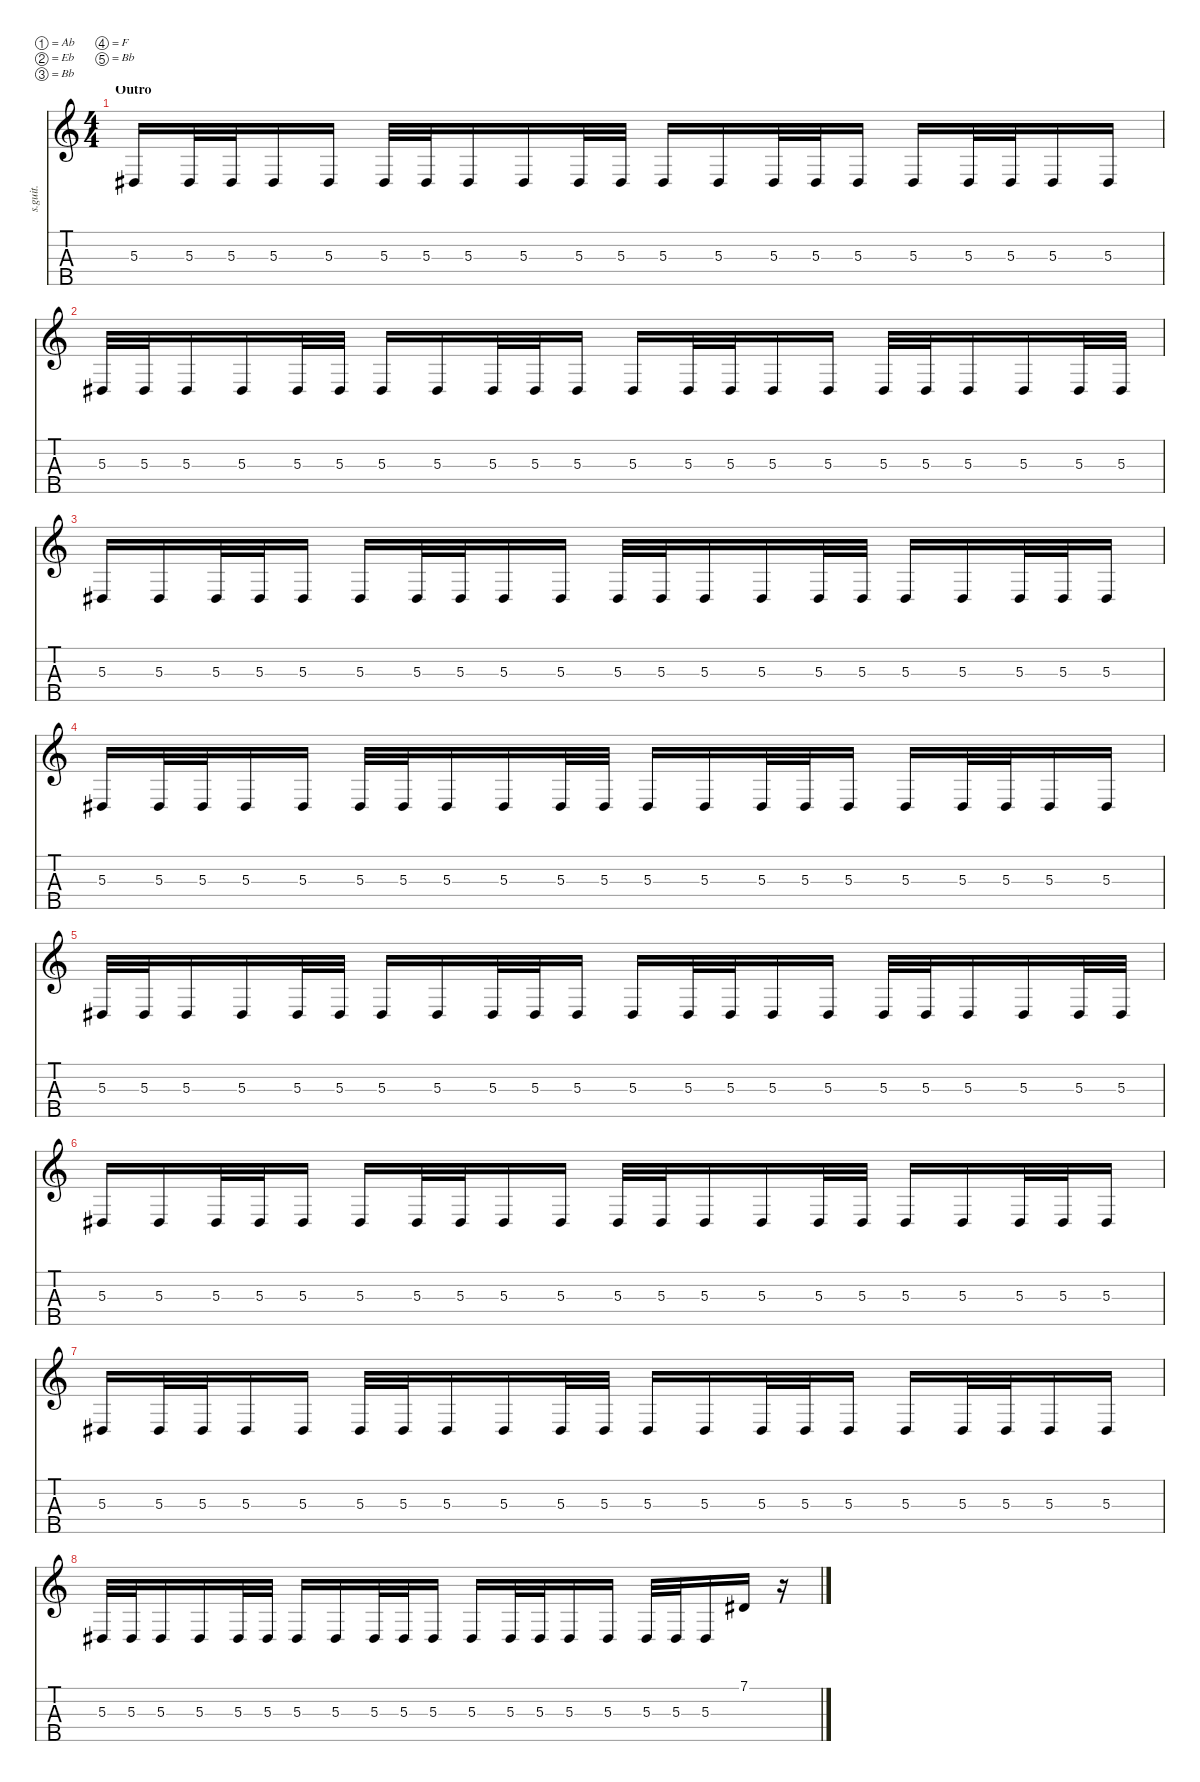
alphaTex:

\defaultSystemsLayout 4
\hideDynamics
\bracketExtendMode nobrackets
\track ("Dick Lovgren (Bass)" "s.guit.") {instrument electricbasspick}
\staff {score tabs}
\tuning (Ab2 Eb2 Bb1 F1 Bb0)
\ts (4 4)
\section ("" "Outro")
\tempo (115 hide)
\clef g2
\ks c
5.3{acc #}.16{lyrics (0 "") lyrics (1 "") lyrics (2 "") lyrics (3 "") lyrics (4 "") dy f} 5.3{acc #}.32{lyrics (0 "") lyrics (1 "") lyrics (2 "") lyrics (3 "") lyrics (4 "")} 5.3{acc #}.32{lyrics (0 "") lyrics (1 "") lyrics (2 "") lyrics (3 "") lyrics (4 "")} 5.3{acc #}.16{lyrics (0 "") lyrics (1 "") lyrics (2 "") lyrics (3 "") lyrics (4 "")} 5.3{acc #}.16{lyrics (0 "") lyrics (1 "") lyrics (2 "") lyrics (3 "") lyrics (4 "")} 5.3{acc #}.32{lyrics (0 "") lyrics (1 "") lyrics (2 "") lyrics (3 "") lyrics (4 "")} 5.3{acc #}.32{lyrics (0 "") lyrics (1 "") lyrics (2 "") lyrics (3 "") lyrics (4 "")} 5.3{acc #}.16{lyrics (0 "") lyrics (1 "") lyrics (2 "") lyrics (3 "") lyrics (4 "")} 5.3{acc #}.16{lyrics (0 "") lyrics (1 "") lyrics (2 "") lyrics (3 "") lyrics (4 "")} 5.3{acc #}.32{lyrics (0 "") lyrics (1 "") lyrics (2 "") lyrics (3 "") lyrics (4 "")} 5.3{acc #}.32{lyrics (0 "") lyrics (1 "") lyrics (2 "") lyrics (3 "") lyrics (4 "")} 5.3{acc #}.16{lyrics (0 "") lyrics (1 "") lyrics (2 "") lyrics (3 "") lyrics (4 "")} 5.3{acc #}.16{lyrics (0 "") lyrics (1 "") lyrics (2 "") lyrics (3 "") lyrics (4 "")} 5.3{acc #}.32{lyrics (0 "") lyrics (1 "") lyrics (2 "") lyrics (3 "") lyrics (4 "")} 5.3{acc #}.32{lyrics (0 "") lyrics (1 "") lyrics (2 "") lyrics (3 "") lyrics (4 "")} 5.3{acc #}.16{lyrics (0 "") lyrics (1 "") lyrics (2 "") lyrics (3 "") lyrics (4 "")} 5.3{acc #}.16{lyrics (0 "") lyrics (1 "") lyrics (2 "") lyrics (3 "") lyrics (4 "")} 5.3{acc #}.32{lyrics (0 "") lyrics (1 "") lyrics (2 "") lyrics (3 "") lyrics (4 "")} 5.3{acc #}.32{lyrics (0 "") lyrics (1 "") lyrics (2 "") lyrics (3 "") lyrics (4 "")} 5.3{acc #}.16{lyrics (0 "") lyrics (1 "") lyrics (2 "") lyrics (3 "") lyrics (4 "")} 5.3{acc #}.16{lyrics (0 "") lyrics (1 "") lyrics (2 "") lyrics (3 "") lyrics (4 "")} |
5.3{acc #}.32{lyrics (0 "") lyrics (1 "") lyrics (2 "") lyrics (3 "") lyrics (4 "")} 5.3{acc #}.32{lyrics (0 "") lyrics (1 "") lyrics (2 "") lyrics (3 "") lyrics (4 "")} 5.3{acc #}.16{lyrics (0 "") lyrics (1 "") lyrics (2 "") lyrics (3 "") lyrics (4 "")} 5.3{acc #}.16{lyrics (0 "") lyrics (1 "") lyrics (2 "") lyrics (3 "") lyrics (4 "")} 5.3{acc #}.32{lyrics (0 "") lyrics (1 "") lyrics (2 "") lyrics (3 "") lyrics (4 "")} 5.3{acc #}.32{lyrics (0 "") lyrics (1 "") lyrics (2 "") lyrics (3 "") lyrics (4 "")} 5.3{acc #}.16{lyrics (0 "") lyrics (1 "") lyrics (2 "") lyrics (3 "") lyrics (4 "")} 5.3{acc #}.16{lyrics (0 "") lyrics (1 "") lyrics (2 "") lyrics (3 "") lyrics (4 "")} 5.3{acc #}.32{lyrics (0 "") lyrics (1 "") lyrics (2 "") lyrics (3 "") lyrics (4 "")} 5.3{acc #}.32{lyrics (0 "") lyrics (1 "") lyrics (2 "") lyrics (3 "") lyrics (4 "")} 5.3{acc #}.16{lyrics (0 "") lyrics (1 "") lyrics (2 "") lyrics (3 "") lyrics (4 "")} 5.3{acc #}.16{lyrics (0 "") lyrics (1 "") lyrics (2 "") lyrics (3 "") lyrics (4 "")} 5.3{acc #}.32{lyrics (0 "") lyrics (1 "") lyrics (2 "") lyrics (3 "") lyrics (4 "")} 5.3{acc #}.32{lyrics (0 "") lyrics (1 "") lyrics (2 "") lyrics (3 "") lyrics (4 "")} 5.3{acc #}.16{lyrics (0 "") lyrics (1 "") lyrics (2 "") lyrics (3 "") lyrics (4 "")} 5.3{acc #}.16{lyrics (0 "") lyrics (1 "") lyrics (2 "") lyrics (3 "") lyrics (4 "")} 5.3{acc #}.32{lyrics (0 "") lyrics (1 "") lyrics (2 "") lyrics (3 "") lyrics (4 "")} 5.3{acc #}.32{lyrics (0 "") lyrics (1 "") lyrics (2 "") lyrics (3 "") lyrics (4 "")} 5.3{acc #}.16{lyrics (0 "") lyrics (1 "") lyrics (2 "") lyrics (3 "") lyrics (4 "")} 5.3{acc #}.16{lyrics (0 "") lyrics (1 "") lyrics (2 "") lyrics (3 "") lyrics (4 "")} 5.3{acc #}.32{lyrics (0 "") lyrics (1 "") lyrics (2 "") lyrics (3 "") lyrics (4 "")} 5.3{acc #}.32{lyrics (0 "") lyrics (1 "") lyrics (2 "") lyrics (3 "") lyrics (4 "")} |
5.3{acc #}.16{lyrics (0 "") lyrics (1 "") lyrics (2 "") lyrics (3 "") lyrics (4 "")} 5.3{acc #}.16{lyrics (0 "") lyrics (1 "") lyrics (2 "") lyrics (3 "") lyrics (4 "")} 5.3{acc #}.32{lyrics (0 "") lyrics (1 "") lyrics (2 "") lyrics (3 "") lyrics (4 "")} 5.3{acc #}.32{lyrics (0 "") lyrics (1 "") lyrics (2 "") lyrics (3 "") lyrics (4 "")} 5.3{acc #}.16{lyrics (0 "") lyrics (1 "") lyrics (2 "") lyrics (3 "") lyrics (4 "")} 5.3{acc #}.16{lyrics (0 "") lyrics (1 "") lyrics (2 "") lyrics (3 "") lyrics (4 "")} 5.3{acc #}.32{lyrics (0 "") lyrics (1 "") lyrics (2 "") lyrics (3 "") lyrics (4 "")} 5.3{acc #}.32{lyrics (0 "") lyrics (1 "") lyrics (2 "") lyrics (3 "") lyrics (4 "")} 5.3{acc #}.16{lyrics (0 "") lyrics (1 "") lyrics (2 "") lyrics (3 "") lyrics (4 "")} 5.3{acc #}.16{lyrics (0 "") lyrics (1 "") lyrics (2 "") lyrics (3 "") lyrics (4 "")} 5.3{acc #}.32{lyrics (0 "") lyrics (1 "") lyrics (2 "") lyrics (3 "") lyrics (4 "")} 5.3{acc #}.32{lyrics (0 "") lyrics (1 "") lyrics (2 "") lyrics (3 "") lyrics (4 "")} 5.3{acc #}.16{lyrics (0 "") lyrics (1 "") lyrics (2 "") lyrics (3 "") lyrics (4 "")} 5.3{acc #}.16{lyrics (0 "") lyrics (1 "") lyrics (2 "") lyrics (3 "") lyrics (4 "")} 5.3{acc #}.32{lyrics (0 "") lyrics (1 "") lyrics (2 "") lyrics (3 "") lyrics (4 "")} 5.3{acc #}.32{lyrics (0 "") lyrics (1 "") lyrics (2 "") lyrics (3 "") lyrics (4 "")} 5.3{acc #}.16{lyrics (0 "") lyrics (1 "") lyrics (2 "") lyrics (3 "") lyrics (4 "")} 5.3{acc #}.16{lyrics (0 "") lyrics (1 "") lyrics (2 "") lyrics (3 "") lyrics (4 "")} 5.3{acc #}.32{lyrics (0 "") lyrics (1 "") lyrics (2 "") lyrics (3 "") lyrics (4 "")} 5.3{acc #}.32{lyrics (0 "") lyrics (1 "") lyrics (2 "") lyrics (3 "") lyrics (4 "")} 5.3{acc #}.16{lyrics (0 "") lyrics (1 "") lyrics (2 "") lyrics (3 "") lyrics (4 "")} |
5.3{acc #}.16{lyrics (0 "") lyrics (1 "") lyrics (2 "") lyrics (3 "") lyrics (4 "")} 5.3{acc #}.32{lyrics (0 "") lyrics (1 "") lyrics (2 "") lyrics (3 "") lyrics (4 "")} 5.3{acc #}.32{lyrics (0 "") lyrics (1 "") lyrics (2 "") lyrics (3 "") lyrics (4 "")} 5.3{acc #}.16{lyrics (0 "") lyrics (1 "") lyrics (2 "") lyrics (3 "") lyrics (4 "")} 5.3{acc #}.16{lyrics (0 "") lyrics (1 "") lyrics (2 "") lyrics (3 "") lyrics (4 "")} 5.3{acc #}.32{lyrics (0 "") lyrics (1 "") lyrics (2 "") lyrics (3 "") lyrics (4 "")} 5.3{acc #}.32{lyrics (0 "") lyrics (1 "") lyrics (2 "") lyrics (3 "") lyrics (4 "")} 5.3{acc #}.16{lyrics (0 "") lyrics (1 "") lyrics (2 "") lyrics (3 "") lyrics (4 "")} 5.3{acc #}.16{lyrics (0 "") lyrics (1 "") lyrics (2 "") lyrics (3 "") lyrics (4 "")} 5.3{acc #}.32{lyrics (0 "") lyrics (1 "") lyrics (2 "") lyrics (3 "") lyrics (4 "")} 5.3{acc #}.32{lyrics (0 "") lyrics (1 "") lyrics (2 "") lyrics (3 "") lyrics (4 "")} 5.3{acc #}.16{lyrics (0 "") lyrics (1 "") lyrics (2 "") lyrics (3 "") lyrics (4 "")} 5.3{acc #}.16{lyrics (0 "") lyrics (1 "") lyrics (2 "") lyrics (3 "") lyrics (4 "")} 5.3{acc #}.32{lyrics (0 "") lyrics (1 "") lyrics (2 "") lyrics (3 "") lyrics (4 "")} 5.3{acc #}.32{lyrics (0 "") lyrics (1 "") lyrics (2 "") lyrics (3 "") lyrics (4 "")} 5.3{acc #}.16{lyrics (0 "") lyrics (1 "") lyrics (2 "") lyrics (3 "") lyrics (4 "")} 5.3{acc #}.16{lyrics (0 "") lyrics (1 "") lyrics (2 "") lyrics (3 "") lyrics (4 "")} 5.3{acc #}.32{lyrics (0 "") lyrics (1 "") lyrics (2 "") lyrics (3 "") lyrics (4 "")} 5.3{acc #}.32{lyrics (0 "") lyrics (1 "") lyrics (2 "") lyrics (3 "") lyrics (4 "")} 5.3{acc #}.16{lyrics (0 "") lyrics (1 "") lyrics (2 "") lyrics (3 "") lyrics (4 "")} 5.3{acc #}.16{lyrics (0 "") lyrics (1 "") lyrics (2 "") lyrics (3 "") lyrics (4 "")} |
5.3{acc #}.32{lyrics (0 "") lyrics (1 "") lyrics (2 "") lyrics (3 "") lyrics (4 "")} 5.3{acc #}.32{lyrics (0 "") lyrics (1 "") lyrics (2 "") lyrics (3 "") lyrics (4 "")} 5.3{acc #}.16{lyrics (0 "") lyrics (1 "") lyrics (2 "") lyrics (3 "") lyrics (4 "")} 5.3{acc #}.16{lyrics (0 "") lyrics (1 "") lyrics (2 "") lyrics (3 "") lyrics (4 "")} 5.3{acc #}.32{lyrics (0 "") lyrics (1 "") lyrics (2 "") lyrics (3 "") lyrics (4 "")} 5.3{acc #}.32{lyrics (0 "") lyrics (1 "") lyrics (2 "") lyrics (3 "") lyrics (4 "")} 5.3{acc #}.16{lyrics (0 "") lyrics (1 "") lyrics (2 "") lyrics (3 "") lyrics (4 "")} 5.3{acc #}.16{lyrics (0 "") lyrics (1 "") lyrics (2 "") lyrics (3 "") lyrics (4 "")} 5.3{acc #}.32{lyrics (0 "") lyrics (1 "") lyrics (2 "") lyrics (3 "") lyrics (4 "")} 5.3{acc #}.32{lyrics (0 "") lyrics (1 "") lyrics (2 "") lyrics (3 "") lyrics (4 "")} 5.3{acc #}.16{lyrics (0 "") lyrics (1 "") lyrics (2 "") lyrics (3 "") lyrics (4 "")} 5.3{acc #}.16{lyrics (0 "") lyrics (1 "") lyrics (2 "") lyrics (3 "") lyrics (4 "")} 5.3{acc #}.32{lyrics (0 "") lyrics (1 "") lyrics (2 "") lyrics (3 "") lyrics (4 "")} 5.3{acc #}.32{lyrics (0 "") lyrics (1 "") lyrics (2 "") lyrics (3 "") lyrics (4 "")} 5.3{acc #}.16{lyrics (0 "") lyrics (1 "") lyrics (2 "") lyrics (3 "") lyrics (4 "")} 5.3{acc #}.16{lyrics (0 "") lyrics (1 "") lyrics (2 "") lyrics (3 "") lyrics (4 "")} 5.3{acc #}.32{lyrics (0 "") lyrics (1 "") lyrics (2 "") lyrics (3 "") lyrics (4 "")} 5.3{acc #}.32{lyrics (0 "") lyrics (1 "") lyrics (2 "") lyrics (3 "") lyrics (4 "")} 5.3{acc #}.16{lyrics (0 "") lyrics (1 "") lyrics (2 "") lyrics (3 "") lyrics (4 "")} 5.3{acc #}.16{lyrics (0 "") lyrics (1 "") lyrics (2 "") lyrics (3 "") lyrics (4 "")} 5.3{acc #}.32{lyrics (0 "") lyrics (1 "") lyrics (2 "") lyrics (3 "") lyrics (4 "")} 5.3{acc #}.32{lyrics (0 "") lyrics (1 "") lyrics (2 "") lyrics (3 "") lyrics (4 "")} |
5.3{acc #}.16{lyrics (0 "") lyrics (1 "") lyrics (2 "") lyrics (3 "") lyrics (4 "")} 5.3{acc #}.16{lyrics (0 "") lyrics (1 "") lyrics (2 "") lyrics (3 "") lyrics (4 "")} 5.3{acc #}.32{lyrics (0 "") lyrics (1 "") lyrics (2 "") lyrics (3 "") lyrics (4 "")} 5.3{acc #}.32{lyrics (0 "") lyrics (1 "") lyrics (2 "") lyrics (3 "") lyrics (4 "")} 5.3{acc #}.16{lyrics (0 "") lyrics (1 "") lyrics (2 "") lyrics (3 "") lyrics (4 "")} 5.3{acc #}.16{lyrics (0 "") lyrics (1 "") lyrics (2 "") lyrics (3 "") lyrics (4 "")} 5.3{acc #}.32{lyrics (0 "") lyrics (1 "") lyrics (2 "") lyrics (3 "") lyrics (4 "")} 5.3{acc #}.32{lyrics (0 "") lyrics (1 "") lyrics (2 "") lyrics (3 "") lyrics (4 "")} 5.3{acc #}.16{lyrics (0 "") lyrics (1 "") lyrics (2 "") lyrics (3 "") lyrics (4 "")} 5.3{acc #}.16{lyrics (0 "") lyrics (1 "") lyrics (2 "") lyrics (3 "") lyrics (4 "")} 5.3{acc #}.32{lyrics (0 "") lyrics (1 "") lyrics (2 "") lyrics (3 "") lyrics (4 "")} 5.3{acc #}.32{lyrics (0 "") lyrics (1 "") lyrics (2 "") lyrics (3 "") lyrics (4 "")} 5.3{acc #}.16{lyrics (0 "") lyrics (1 "") lyrics (2 "") lyrics (3 "") lyrics (4 "")} 5.3{acc #}.16{lyrics (0 "") lyrics (1 "") lyrics (2 "") lyrics (3 "") lyrics (4 "")} 5.3{acc #}.32{lyrics (0 "") lyrics (1 "") lyrics (2 "") lyrics (3 "") lyrics (4 "")} 5.3{acc #}.32{lyrics (0 "") lyrics (1 "") lyrics (2 "") lyrics (3 "") lyrics (4 "")} 5.3{acc #}.16{lyrics (0 "") lyrics (1 "") lyrics (2 "") lyrics (3 "") lyrics (4 "")} 5.3{acc #}.16{lyrics (0 "") lyrics (1 "") lyrics (2 "") lyrics (3 "") lyrics (4 "")} 5.3{acc #}.32{lyrics (0 "") lyrics (1 "") lyrics (2 "") lyrics (3 "") lyrics (4 "")} 5.3{acc #}.32{lyrics (0 "") lyrics (1 "") lyrics (2 "") lyrics (3 "") lyrics (4 "")} 5.3{acc #}.16{lyrics (0 "") lyrics (1 "") lyrics (2 "") lyrics (3 "") lyrics (4 "")} |
5.3{acc #}.16{lyrics (0 "") lyrics (1 "") lyrics (2 "") lyrics (3 "") lyrics (4 "")} 5.3{acc #}.32{lyrics (0 "") lyrics (1 "") lyrics (2 "") lyrics (3 "") lyrics (4 "")} 5.3{acc #}.32{lyrics (0 "") lyrics (1 "") lyrics (2 "") lyrics (3 "") lyrics (4 "")} 5.3{acc #}.16{lyrics (0 "") lyrics (1 "") lyrics (2 "") lyrics (3 "") lyrics (4 "")} 5.3{acc #}.16{lyrics (0 "") lyrics (1 "") lyrics (2 "") lyrics (3 "") lyrics (4 "")} 5.3{acc #}.32{lyrics (0 "") lyrics (1 "") lyrics (2 "") lyrics (3 "") lyrics (4 "")} 5.3{acc #}.32{lyrics (0 "") lyrics (1 "") lyrics (2 "") lyrics (3 "") lyrics (4 "")} 5.3{acc #}.16{lyrics (0 "") lyrics (1 "") lyrics (2 "") lyrics (3 "") lyrics (4 "")} 5.3{acc #}.16{lyrics (0 "") lyrics (1 "") lyrics (2 "") lyrics (3 "") lyrics (4 "")} 5.3{acc #}.32{lyrics (0 "") lyrics (1 "") lyrics (2 "") lyrics (3 "") lyrics (4 "")} 5.3{acc #}.32{lyrics (0 "") lyrics (1 "") lyrics (2 "") lyrics (3 "") lyrics (4 "")} 5.3{acc #}.16{lyrics (0 "") lyrics (1 "") lyrics (2 "") lyrics (3 "") lyrics (4 "")} 5.3{acc #}.16{lyrics (0 "") lyrics (1 "") lyrics (2 "") lyrics (3 "") lyrics (4 "")} 5.3{acc #}.32{lyrics (0 "") lyrics (1 "") lyrics (2 "") lyrics (3 "") lyrics (4 "")} 5.3{acc #}.32{lyrics (0 "") lyrics (1 "") lyrics (2 "") lyrics (3 "") lyrics (4 "")} 5.3{acc #}.16{lyrics (0 "") lyrics (1 "") lyrics (2 "") lyrics (3 "") lyrics (4 "")} 5.3{acc #}.16{lyrics (0 "") lyrics (1 "") lyrics (2 "") lyrics (3 "") lyrics (4 "")} 5.3{acc #}.32{lyrics (0 "") lyrics (1 "") lyrics (2 "") lyrics (3 "") lyrics (4 "")} 5.3{acc #}.32{lyrics (0 "") lyrics (1 "") lyrics (2 "") lyrics (3 "") lyrics (4 "")} 5.3{acc #}.16{lyrics (0 "") lyrics (1 "") lyrics (2 "") lyrics (3 "") lyrics (4 "")} 5.3{acc #}.16{lyrics (0 "") lyrics (1 "") lyrics (2 "") lyrics (3 "") lyrics (4 "")} |
5.3{acc #}.32{lyrics (0 "") lyrics (1 "") lyrics (2 "") lyrics (3 "") lyrics (4 "")} 5.3{acc #}.32{lyrics (0 "") lyrics (1 "") lyrics (2 "") lyrics (3 "") lyrics (4 "")} 5.3{acc #}.16{lyrics (0 "") lyrics (1 "") lyrics (2 "") lyrics (3 "") lyrics (4 "")} 5.3{acc #}.16{lyrics (0 "") lyrics (1 "") lyrics (2 "") lyrics (3 "") lyrics (4 "")} 5.3{acc #}.32{lyrics (0 "") lyrics (1 "") lyrics (2 "") lyrics (3 "") lyrics (4 "")} 5.3{acc #}.32{lyrics (0 "") lyrics (1 "") lyrics (2 "") lyrics (3 "") lyrics (4 "")} 5.3{acc #}.16{lyrics (0 "") lyrics (1 "") lyrics (2 "") lyrics (3 "") lyrics (4 "")} 5.3{acc #}.16{lyrics (0 "") lyrics (1 "") lyrics (2 "") lyrics (3 "") lyrics (4 "")} 5.3{acc #}.32{lyrics (0 "") lyrics (1 "") lyrics (2 "") lyrics (3 "") lyrics (4 "")} 5.3{acc #}.32{lyrics (0 "") lyrics (1 "") lyrics (2 "") lyrics (3 "") lyrics (4 "")} 5.3{acc #}.16{lyrics (0 "") lyrics (1 "") lyrics (2 "") lyrics (3 "") lyrics (4 "")} 5.3{acc #}.16{lyrics (0 "") lyrics (1 "") lyrics (2 "") lyrics (3 "") lyrics (4 "")} 5.3{acc #}.32{lyrics (0 "") lyrics (1 "") lyrics (2 "") lyrics (3 "") lyrics (4 "")} 5.3{acc #}.32{lyrics (0 "") lyrics (1 "") lyrics (2 "") lyrics (3 "") lyrics (4 "")} 5.3{acc #}.16{lyrics (0 "") lyrics (1 "") lyrics (2 "") lyrics (3 "") lyrics (4 "")} 5.3{acc #}.16{lyrics (0 "") lyrics (1 "") lyrics (2 "") lyrics (3 "") lyrics (4 "")} 5.3{acc #}.32{lyrics (0 "") lyrics (1 "") lyrics (2 "") lyrics (3 "") lyrics (4 "")} 5.3{acc #}.32{lyrics (0 "") lyrics (1 "") lyrics (2 "") lyrics (3 "") lyrics (4 "")} 5.3{acc #}.16{lyrics (0 "") lyrics (1 "") lyrics (2 "") lyrics (3 "") lyrics (4 "")} 7.1{acc #}.16{lyrics (0 "") lyrics (1 "") lyrics (2 "") lyrics (3 "") lyrics (4 "")} r.16
